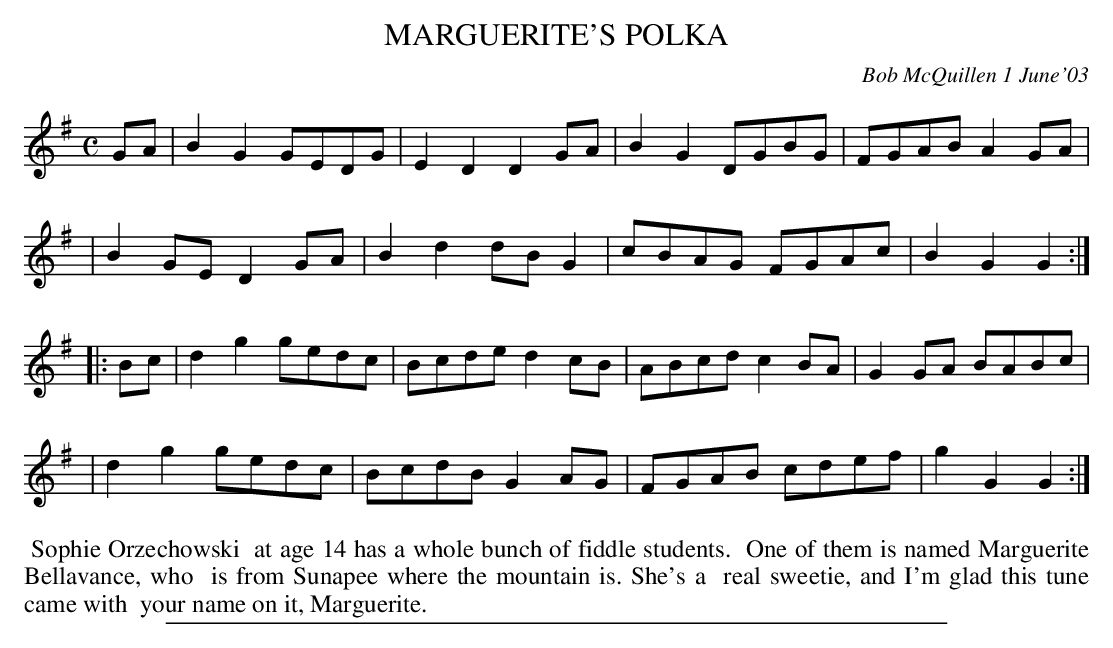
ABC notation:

X:1
T: MARGUERITE'S POLKA
C: Bob McQuillen 1 June'03
M: C
L: 1/8
K: G
GA \
| B2G2 GEDG | E2D2 D2GA | B2G2 DGBG | FGAB A2GA |
| B2GE D2GA | B2d2 dBG2 | cBAG FGAc | B2G2 G2 :|
|: Bc \
| d2g2 gedc | Bcde d2cB | ABcd c2BA | G2GA BABc |
| d2g2 gedc | BcdB G2AG | FGAB cdef | g2G2 G2 :|
